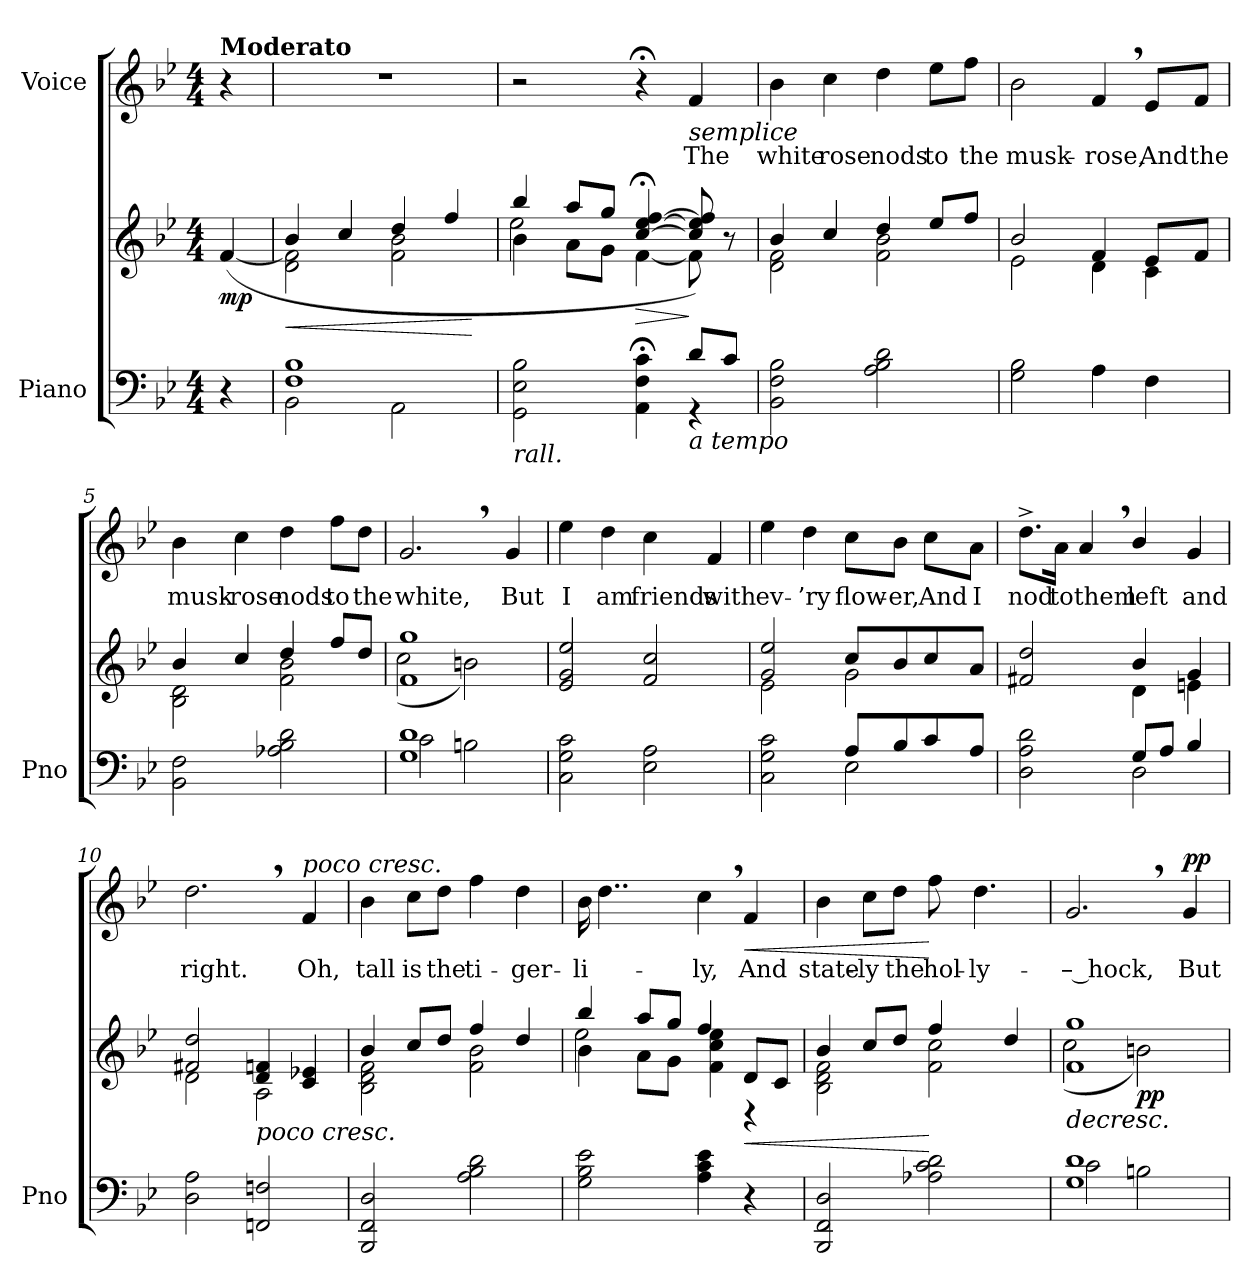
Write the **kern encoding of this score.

**kern	**kern	**dynam	**kern	**text	**dynam
*part2	*part2	*part2	*part1	*part1	*part1
*staff3	*staff2	*staff2/3	*staff1	*staff1	*staff1
*I"Piano	*	*	*I"Voice	*	*
*I'Pno	*	*	*	*	*
*clefF4	*clefG2	*	*clefG2	*	*
*k[b-e-]	*k[b-e-]	*	*k[b-e-]	*	*
*M4/4	*M4/4	*	*M4/4	*	*
*MM104	*MM104	*	*MM104	*	*
=	=	=	=	=	=
!	!	!	!LO:TX:a:B:t=Moderato	!	!
!	!	!LO:DY:b	!	!	!
4r	([<4f/	mp	4r	.	.
=1	=1	=1	=1	=1	=1
*^	*	*	*	*	*
!	!	!	!LO:HP:b	!	!	!
*	*	*^	*	*	*	*
1F 1B-	2BB-\	4b-/	2d\ 2f\]	<	1r	.	.
.	.	4cc/	.	.	.	.	.
.	2AA\	4dd/	2f\ 2b-\	.	.	.	.
.	.	4ff/	.	.	.	.	.
*v	*v	*	*	*	*	*	*
*	*v	*v	*	*	*	*
.	.	[	.	.	.
=2	=2	=2	=2	=2	=2
*^	*^	*	*	*	*
*	*	*	*^	*	*	*	*
!LO:TX:b:i:t=rall.	!	!	!	!	!	!	!	!
2GG\ 2E-\ 2B-\	2ryy	4bb-/	4b-\	2ee-\	.	2r	.	.
.	.	8aa/L	8a\L	.	.	.	.	.
.	.	8gg/J	8g\J	.	.	.	.	.
!	!	!	!	!	!LO:HP:b	!	!	!
4AA\; 4F\; 4c\;	4ryy	[<4cc/;< [<4ee-/;< [4ff/;<	[4f\	2ryy	>	4r;<	.	.
!	!	!	!	!	!	!LO:TX:b:i:t=semplice	!	!
!LO:TX:b:i:t=a tempo	!	!	!	!	!	!	!	!
!	!	!	!	!	!	!	!LO:LY:b	!
8d/L	4r	8cc/] 8ee-/] 8ff/])	8f\]	.	]	4f/	The	.
8c/J	.	8r	8ryy	.	.	.	.	.
*v	*v	*	*	*	*	*	*	*
*	*	*v	*v	*	*	*	*
=3	=3	=3	=3	=3	=3	=3
!	!	!	!	!	!LO:LY:b	!
2BB-\ 2F\ 2B-\	4b-/	2d\ 2f\	.	4b-\	white	.
!	!	!	!	!	!LO:LY:b	!
.	4cc/	.	.	4cc\	rose	.
!	!	!	!	!	!LO:LY:b	!
2A\ 2B-\ 2d\	4dd/	2f\ 2b-\	.	4dd\	nods	.
!	!	!	!	!	!LO:LY:b	!
.	8ee-/L	.	.	8ee-\L	to	.
!	!	!	!	!	!LO:LY:b	!
.	8ff/J	.	.	8ff\J	the	.
!!LO:LB:g=z
=4	=4	=4	=4	=4	=4	=4
!	!	!	!	!	!LO:LY:b	!
2G\ 2B-\	2b-/	2e-\	.	2b-\	musk-	.
!	!	!	!	!	!LO:LY:b	!
4A\	4f/	4d\	.	4f,/	-rose,	.
!	!	!	!	!	!LO:LY:b	!
4F\	8e-/L	4c\	.	8e-/L	And	.
!	!	!	!	!	!LO:LY:b	!
.	8f/J	.	.	8f/J	the	.
=5	=5	=5	=5	=5	=5	=5
!	!	!	!	!	!LO:LY:b	!
2BB-\ 2F\	4b-/	2B-\ 2d\	.	4b-\	musk-	.
!	!	!	!	!	!LO:LY:b	!
.	4cc/	.	.	4cc\	-rose	.
!	!	!	!	!	!LO:LY:b	!
2A-X\ 2B-\ 2d\	4dd/	2f\ 2b-\	.	4dd\	nods	.
!	!	!	!	!	!LO:LY:b	!
.	8ff/L	.	.	8ff\L	to	.
!	!	!	!	!	!LO:LY:b	!
.	8dd/J	.	.	8dd\J	the	.
=6	=6	=6	=6	=6	=6	=6
*^	*	*	*	*	*	*
!	!	!	!	!	!	!LO:LY:b	!
1G 1d	2c\	1f 1gg	(>2cc\	.	2.g,/	white,	.
.	2Bn\	.	2bn\)	.	.	.	.
!	!	!	!	!	!	!LO:LY:b	!
.	.	.	.	.	4g/	But	.
*v	*v	*	*	*	*	*	*
*	*v	*v	*	*	*	*
=7	=7	=7	=7	=7	=7
!	!	!	!	!LO:LY:b	!
2C\ 2G\ 2c\	2e-/ 2g/ 2ee-/	.	4ee-\	I	.
!	!	!	!	!LO:LY:b	!
.	.	.	4dd\	am	.
!	!	!	!	!LO:LY:b	!
2E-\ 2A\	2f/ 2cc/	.	4cc\	friends	.
!	!	!	!	!LO:LY:b	!
.	.	.	4f/	with	.
!!LO:LB:g=z
=8	=8	=8	=8	=8	=8
*^	*^	*	*	*	*
!	!	!	!	!	!	!LO:LY:b	!
2C\ 2G\ 2c\	2ryy	2g/ 2ee-/	2e-\	.	4ee-\	ev-	.
!	!	!	!	!	!	!LO:LY:b	!
.	.	.	.	.	4dd\	-’ry	.
!	!	!	!	!	!	!LO:LY:b	!
8A/L	2E-\	8cc/L	2g\	.	8cc\L	flow-	.
!	!	!	!	!	!	!LO:LY:b	!
8B-/	.	8b-/	.	.	8b-\J	-er,	.
!	!	!	!	!	!	!LO:LY:b	!
8c/	.	8cc/	.	.	8cc\L	And	.
!	!	!	!	!	!	!LO:LY:b	!
8A/J	.	8a/J	.	.	8a\J	I	.
=9	=9	=9	=9	=9	=9	=9	=9
!	!	!	!	!	!	!LO:LY:b	!
2D\ 2A\ 2d\	2ryy	2f#X/ 2dd/	2ryy	.	8.dd^\L	nod	.
!	!	!	!	!	!	!LO:LY:b	!
.	.	.	.	.	16a\Jk	to	.
!	!	!	!	!	!	!LO:LY:b	!
.	.	.	.	.	4a,/	them	.
!	!	!	!	!	!	!LO:LY:b	!
8G/L	2D\	4b-/	4d\	.	4b-/	left	.
8A/J	.	.	.	.	.	.	.
!	!	!	!	!	!	!LO:LY:b	!
4B-/	.	4g/	4en\	.	4g/	and	.
*v	*v	*	*	*	*	*	*
=10	=10	=10	=10	=10	=10	=10
!	!	!	!	!	!LO:LY:b	!
2D\ 2A\	2f#X/ 2dd/	2d\	.	2.dd,\	right.	.
!	!LO:TX:b:i:t=poco cresc.	!	!	!	!	!
2FFn/ 2Fn/	4d/ 4fn/	2A\	.	.	.	.
!	!	!	!	!LO:TX:a:i:t=poco cresc.	!	!
!	!	!	!	!	!LO:LY:b	!
.	4c/ 4e-X/	.	.	4f/	Oh,	.
!!LO:PB:g=z
=11	=11	=11	=11	=11	=11	=11
!	!	!	!	!	!LO:LY:b	!
2BBB-/ 2FF/ 2D/	4b-/	2B-\ 2d\ 2f\	.	4b-\	tall	.
!	!	!	!	!	!LO:LY:b	!
.	8cc/L	.	.	8cc\L	is	.
!	!	!	!	!	!LO:LY:b	!
.	8dd/J	.	.	8dd\J	the	.
!	!	!	!	!	!LO:LY:b	!
2A\ 2B-\ 2d\	4ff/	2f\ 2b-\	.	4ff\	ti-	.
!	!	!	!	!	!LO:LY:b	!
.	4dd/	.	.	4dd\	-ger-	.
=12	=12	=12	=12	=12	=12	=12
*	*	*^	*	*	*	*
!	!	!	!	!	!	!LO:LY:b	!
2G\ 2B-\ 2e-\	4bb-/	4b-\	2ee-\	.	16b-\	-li-	.
.	.	.	.	.	4..dd\	.	.
.	8aa/L	8a\L	.	.	.	.	.
.	8gg/J	8g\J	.	.	.	.	.
!	!	!	!	!	!	!LO:LY:b	!
4A\ 4c\ 4e-\	4ff/	4f\ 4cc\ 4ee-\	2ryy	.	4cc,\	-ly,	.
!	!	!	!	!LO:HP:b	!	!LO:LY:b	!LO:HP:b
4r	8d/L	4r	.	<	4f/	And	<
.	8c/J	.	.	.	.	.	.
*	*	*v	*v	*	*	*	*
=13	=13	=13	=13	=13	=13	=13
!	!	!	!	!	!LO:LY:b	!
2BBB-/ 2FF/ 2D/	4b-/	2B-\ 2d\ 2f\	.	4b-\	state-	.
!	!	!	!	!	!LO:LY:b	!
.	8cc/L	.	.	8cc\L	-ly	.
!	!	!	!	!	!LO:LY:b	!
.	8dd/J	.	.	8dd\J	the	.
!	!	!	!	!	!LO:LY:b	!
2A-X\ 2c\ 2d\	4ff/	2f\ 2cc\	[	8ff\	hol-	[
!	!	!	!	!	!LO:LY:b	!
.	.	.	.	4.dd\	-ly-	.
.	4dd/	.	.	.	.	.
!!LO:LB:g=z
=14	=14	=14	=14	=14	=14	=14
*^	*	*	*	*	*	*
!	!	!	!	!LO:HP:b	!	!LO:LY:b	!
1G 1d	2c\	1f 1gg	(2cc\	>	2.g,/	-– hock,	.
!	!	!	!	!LO:DY:b	!	!	!
.	2Bn\	.	2bn\)	pp	.	.	.
!	!	!	!	!	!	!LO:LY:b	!LO:DY:a
.	.	.	.	.	4g/	But	pp
*v	*v	*	*	*	*	*	*
*	*v	*v	*	*	*	*
.	.	]	.	.	.
=	=	=	=	=	=
*-	*-	*-	*-	*-	*-
